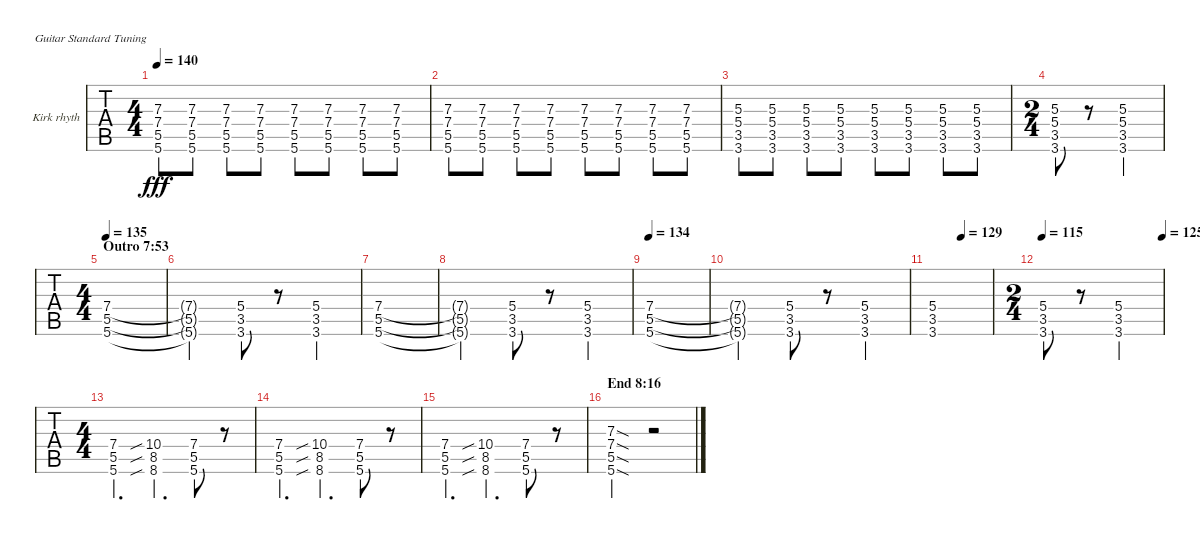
\defaultSystemsLayout 4
\bracketExtendMode groupsimilarinstruments
\firstSystemTrackNameOrientation horizontal
\otherSystemsTrackNameOrientation horizontal
\track ("Kirk rhythm" "Kirk rhyth") {instrument acousticguitarsteel}
\staff {tabs}
\tuning (E4 B3 G3 D3 A2 E2)
\ts (4 4)
\tempo 140
\clef g2
\ks c
(7.4 5.5 5.6 7.3).8{dy fff} (7.4 5.5 5.6 7.3).8 (7.4 5.5 5.6 7.3).8 (7.4 5.5 5.6 7.3).8 (7.4 5.5 5.6 7.3).8 (7.4 5.5 5.6 7.3).8 (7.4 5.5 5.6 7.3).8 (7.4 5.5 5.6 7.3).8 |
(7.4 5.5 5.6 7.3).8 (7.4 5.5 5.6 7.3).8 (7.4 5.5 5.6 7.3).8 (7.4 5.5 5.6 7.3).8 (7.4 5.5 5.6 7.3).8 (7.4 5.5 5.6 7.3).8 (7.4 5.5 5.6 7.3).8 (7.4 5.5 5.6 7.3).8 |
(5.4 3.5 3.6 5.3).8 (5.4 3.5 3.6 5.3).8 (5.4 3.5 3.6 5.3).8 (5.4 3.5 3.6 5.3).8 (5.4 3.5 3.6 5.3).8 (5.4 3.5 3.6 5.3).8 (5.4 3.5 3.6 5.3).8 (5.4 3.5 3.6 5.3).8 |
\ts (2 4)
(5.4 3.5 3.6 5.3).8 r.8 (5.4 3.5 3.6 5.3).4 |
\ts (4 4)
\section ("" "Outro 7:53")
\tempo 135
(7.4 5.5 5.6).1 |
(7.4{t} 5.5{t} 5.6{t}).2 (5.4 3.5 3.6).8 r.8 (5.4 3.5 3.6).4 |
(7.4 5.5 5.6).1 |
(7.4{t} 5.5{t} 5.6{t}).2 (5.4 3.5 3.6).8 r.8 (5.4 3.5 3.6).4 |
\tempo 134
(7.4 5.5 5.6).1 |
(7.4{t} 5.5{t} 5.6{t}).2 (5.4 3.5 3.6).8 r.8 (5.4 3.5 3.6).4 |
\tempo (129 0.49375)
(5.4 3.5 3.6).1 |
\ts (2 4)
\tempo 115
\tempo (125 1)
(5.4 3.5 3.6).8 r.8 (5.4 3.5 3.6).4 |
\ts (4 4)
(7.4 5.5 5.6).4{d} (10.4{sib} 8.5{sib} 8.6{sib}).4{d} (7.4 5.5 5.6).8 r.8 |
(7.4 5.5 5.6).4{d} (10.4{sib} 8.5{sib} 8.6{sib}).4{d} (7.4 5.5 5.6).8 r.8 |
(7.4 5.5 5.6).4{d} (10.4{sib} 8.5{sib} 8.6{sib}).4{d} (7.4 5.5 5.6).8 r.8 |
\section ("" "End 8:16")
(7.4{sod} 5.5{sod} 5.6{sod} 7.3{sod}).2 r.2
